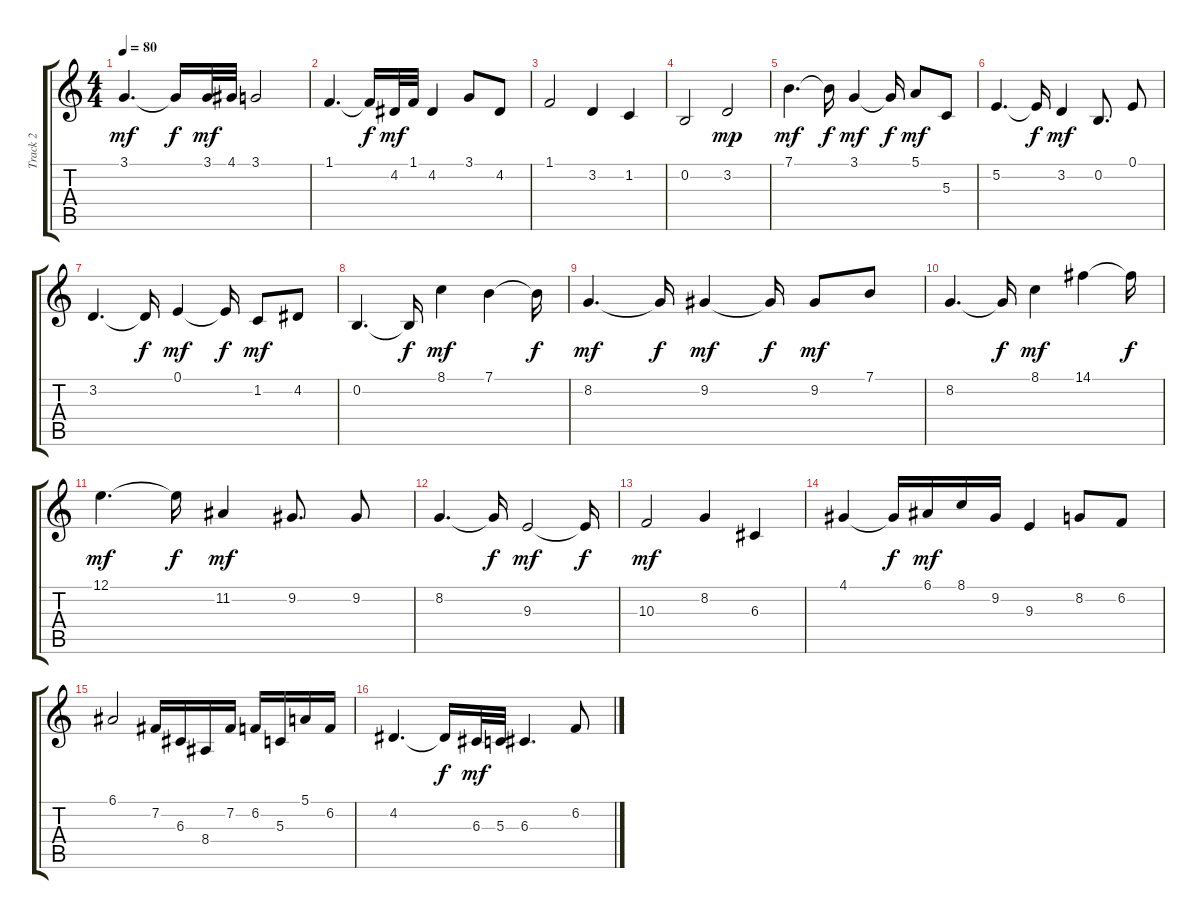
\track ("Track 2" "Track 2") {instrument synthbrass2}
\staff {score tabs}
\tuning (E4 B3 G3 D3 A2 E2) {hide}
\ts (4 4)
\tempo 80
\clef g2
\ks c
3.1.4{d dy mf} 3.1{t}.16{dy f} 3.1.32{dy mf} 4.1.32 3.1.2 |
1.1.4{d} 1.1{t}.16{dy f} 4.2.32{dy mf} 1.1.32 4.2.4 3.1.8 4.2.8 |
1.1.2 3.2.4 1.2.4 |
0.2.2 3.2.2{dy mp} |
7.1.4{d dy mf instrument synthbrass2} 7.1{t}.16{dy f} 3.1.4{dy mf} 3.1{t}.16{dy f} 5.1.8{dy mf} 5.3.8 |
5.2.4{d} 5.2{t}.16{dy f} 3.2.4{dy mf} 0.2.8{d} 0.1.8 |
3.2.4{d} 3.2{t}.16{dy f} 0.1.4{dy mf} 0.1{t}.16{dy f} 1.2.8{dy mf} 4.2.8 |
0.2.4{d} 0.2{t}.16{dy f} 8.1.4{dy mf} 7.1.4 7.1{t}.16{dy f} |
8.2.4{d dy mf} 8.2{t}.16{dy f} 9.2.4{dy mf} 9.2{t}.16{dy f} 9.2.8{dy mf} 7.1.8 |
8.2.4{d} 8.2{t}.16{dy f} 8.1.4{dy mf} 14.1.4 14.1{t}.16{dy f} |
12.1.4{d dy mf} 12.1{t}.16{dy f} 11.2.4{dy mf} 9.2.8{d} 9.2.8 |
8.2.4{d} 8.2{t}.16{dy f} 9.3.2{dy mf} 9.3{t}.16{dy f} |
10.3.2{dy mf instrument clarinet} 8.2.4 6.3.4 |
4.1.4 4.1{t}.16{dy f} 6.1.16{dy mf} 8.1.16 9.2.16 9.3.4 8.2.8 6.2.8 |
6.1.2 7.2.16 6.3.16 8.4.16 7.2.16 6.2.16 5.3.16 5.1.16 6.2.16 |
4.2.4{d} 4.2{t}.16{dy f} 6.3.32{dy mf} 5.3.32 6.3.4{d} 6.2.8
